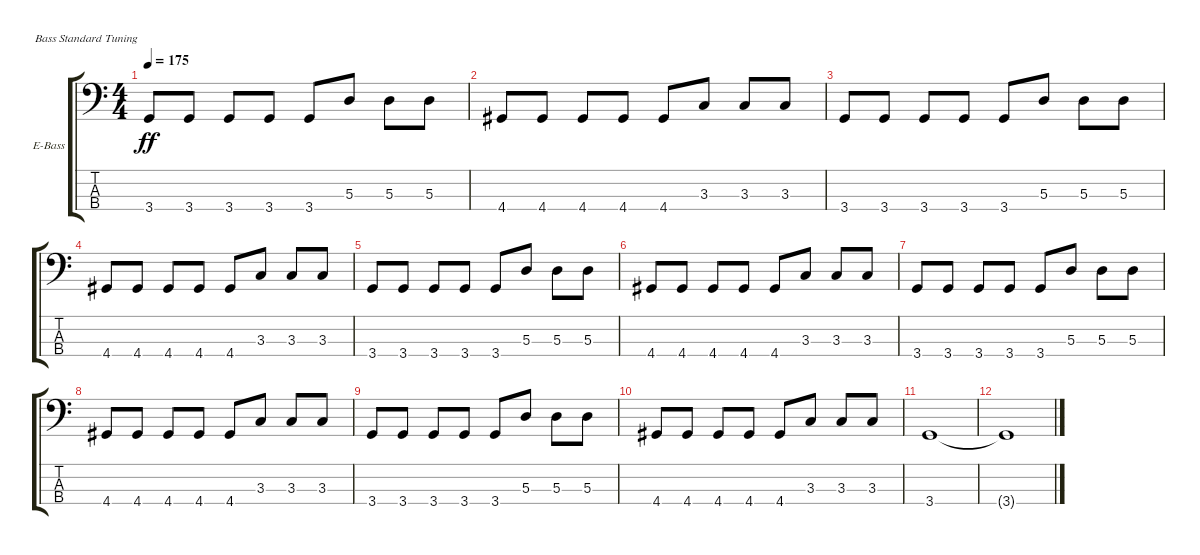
\defaultSystemsLayout 4
\bracketExtendMode groupsimilarinstruments
\firstSystemTrackNameOrientation horizontal
\otherSystemsTrackNameOrientation horizontal
\track ("O`Malley" "E-Bass") {instrument electricbassfinger}
\staff {score tabs}
\tuning (G2 D2 A1 E1)
\ts (4 4)
\tempo 175
\clef f4
\ks c
3.4.8{dy ff} 3.4.8 3.4.8 3.4.8 3.4.8 5.3.8 5.3.8 5.3.8 |
4.4.8 4.4.8 4.4.8 4.4.8 4.4.8 3.3.8 3.3.8 3.3.8 |
3.4.8 3.4.8 3.4.8 3.4.8 3.4.8 5.3.8 5.3.8 5.3.8 |
4.4.8 4.4.8 4.4.8 4.4.8 4.4.8 3.3.8 3.3.8 3.3.8 |
3.4.8 3.4.8 3.4.8 3.4.8 3.4.8 5.3.8 5.3.8 5.3.8 |
4.4.8 4.4.8 4.4.8 4.4.8 4.4.8 3.3.8 3.3.8 3.3.8 |
3.4.8 3.4.8 3.4.8 3.4.8 3.4.8 5.3.8 5.3.8 5.3.8 |
4.4.8 4.4.8 4.4.8 4.4.8 4.4.8 3.3.8 3.3.8 3.3.8 |
3.4.8 3.4.8 3.4.8 3.4.8 3.4.8 5.3.8 5.3.8 5.3.8 |
4.4.8 4.4.8 4.4.8 4.4.8 4.4.8 3.3.8 3.3.8 3.3.8 |
3.4.1 |
3.4{t}.1
